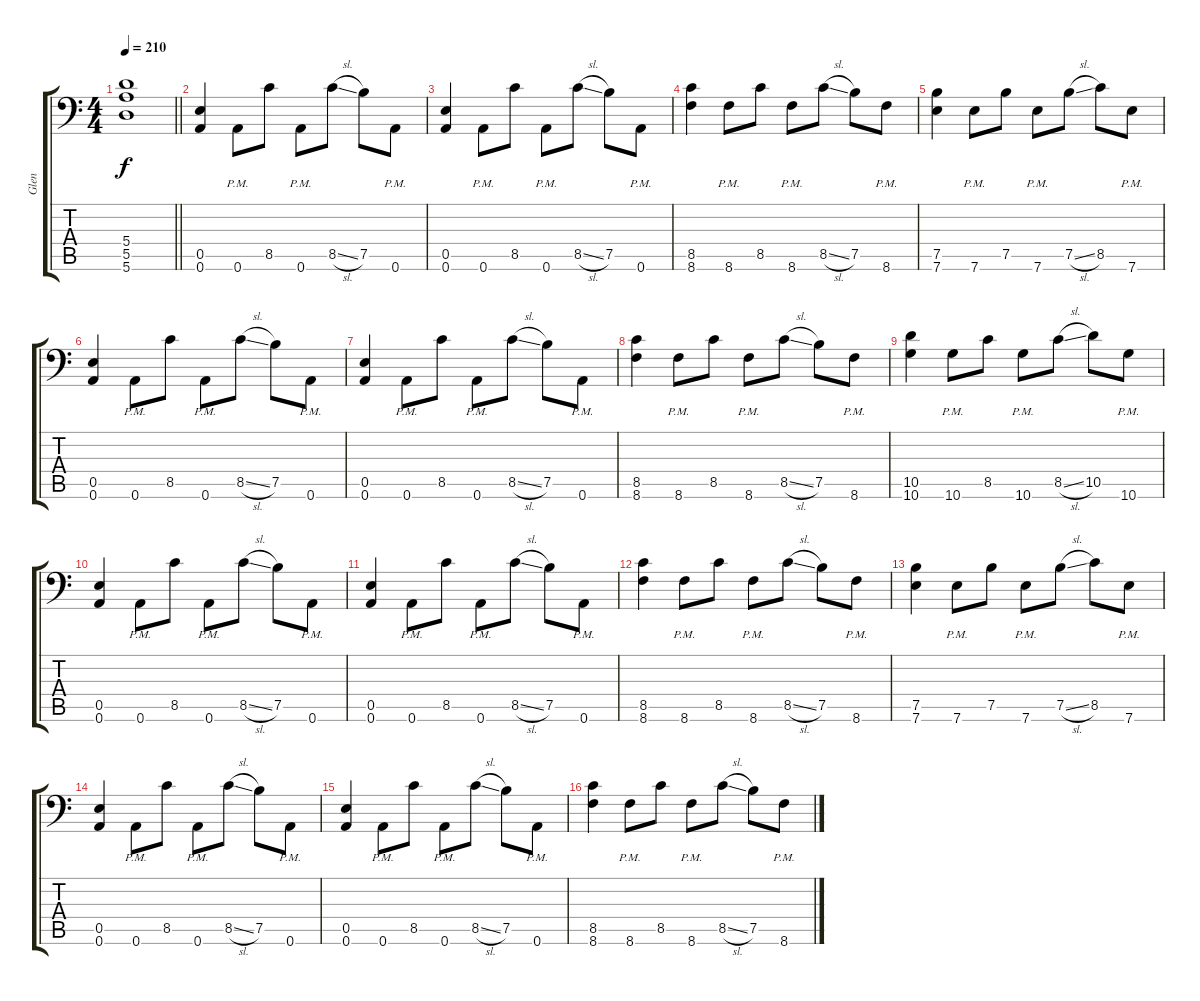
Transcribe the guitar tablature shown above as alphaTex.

\track ("Glen" "Glen") {instrument distortionguitar}
\staff {score tabs}
\tuning (B3 Gb3 D3 A2 E2 A1) {hide}
\ts (4 4)
\tempo 210
\clef f4
\barLineRight lightlight
\ks c
(5.4{t} 5.5{t} 5.6{t}).1{dy f} |
\section ("" "")
(0.5 0.6).4 0.6{pm}.8 8.5.8 0.6{pm}.8 8.5{sl}.8 7.5.8 0.6{pm}.8 |
(0.5 0.6).4 0.6{pm}.8 8.5.8 0.6{pm}.8 8.5{sl}.8 7.5.8 0.6{pm}.8 |
(8.5 8.6).4 8.6{pm}.8 8.5.8 8.6{pm}.8 8.5{sl}.8 7.5.8 8.6{pm}.8 |
(7.5 7.6).4 7.6{pm}.8 7.5.8 7.6{pm}.8 7.5{sl}.8 8.5.8 7.6{pm}.8 |
(0.5 0.6).4 0.6{pm}.8 8.5.8 0.6{pm}.8 8.5{sl}.8 7.5.8 0.6{pm}.8 |
(0.5 0.6).4 0.6{pm}.8 8.5.8 0.6{pm}.8 8.5{sl}.8 7.5.8 0.6{pm}.8 |
(8.5 8.6).4 8.6{pm}.8 8.5.8 8.6{pm}.8 8.5{sl}.8 7.5.8 8.6{pm}.8 |
(10.5 10.6).4 10.6{pm}.8 8.5.8 10.6{pm}.8 8.5{sl}.8 10.5.8 10.6{pm}.8 |
(0.5 0.6).4 0.6{pm}.8 8.5.8 0.6{pm}.8 8.5{sl}.8 7.5.8 0.6{pm}.8 |
(0.5 0.6).4 0.6{pm}.8 8.5.8 0.6{pm}.8 8.5{sl}.8 7.5.8 0.6{pm}.8 |
(8.5 8.6).4 8.6{pm}.8 8.5.8 8.6{pm}.8 8.5{sl}.8 7.5.8 8.6{pm}.8 |
(7.5 7.6).4 7.6{pm}.8 7.5.8 7.6{pm}.8 7.5{sl}.8 8.5.8 7.6{pm}.8 |
(0.5 0.6).4 0.6{pm}.8 8.5.8 0.6{pm}.8 8.5{sl}.8 7.5.8 0.6{pm}.8 |
(0.5 0.6).4 0.6{pm}.8 8.5.8 0.6{pm}.8 8.5{sl}.8 7.5.8 0.6{pm}.8 |
(8.5 8.6).4 8.6{pm}.8 8.5.8 8.6{pm}.8 8.5{sl}.8 7.5.8 8.6{pm}.8
